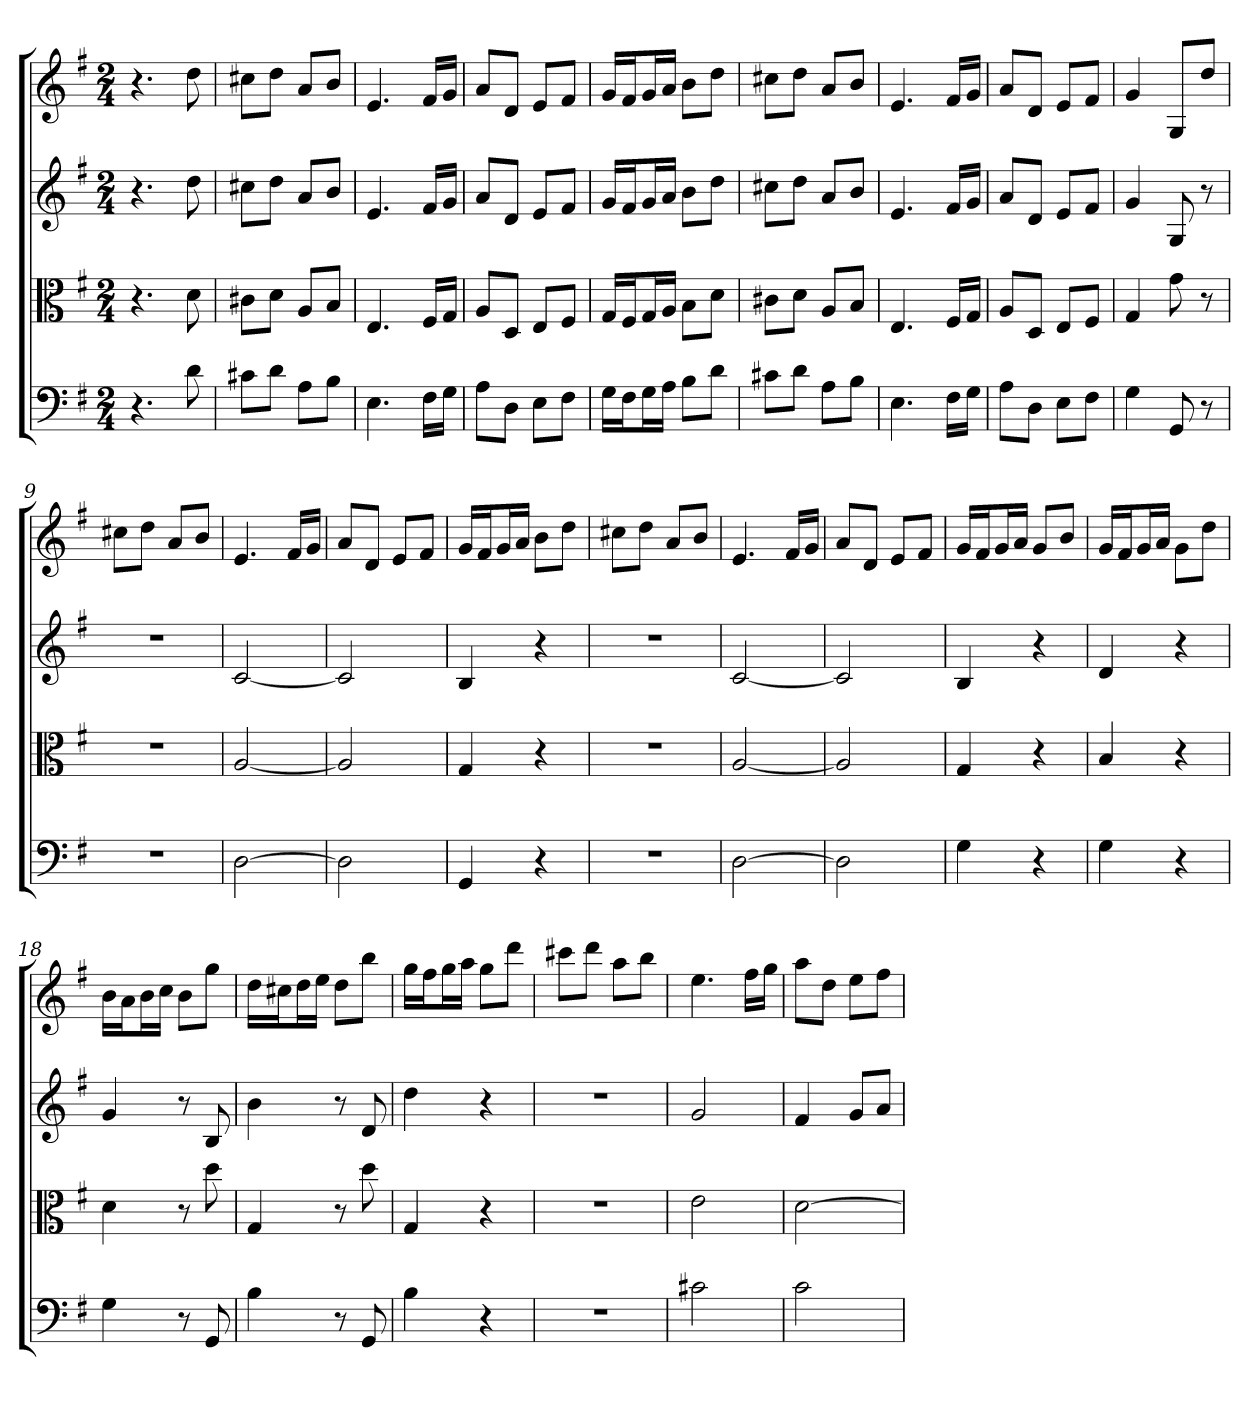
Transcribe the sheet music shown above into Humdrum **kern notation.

**kern	**kern	**kern	**kern
*part4	*part3	*part2	*part1
*staff4	*staff3	*staff2	*staff1
*clefF4	*clefC3	*	*
*k[f#]	*k[f#]	*k[f#]	*k[f#]
*G:	*G:	*G:	*G:
*M2/4	*M2/4	*M2/4	*M2/4
=	=	=	=
4.r	4.r	4.r	4.r
8d	8d	8dd	8dd
=1	=1	=1	=1
8c#X\L	8c#X\L	8cc#XL	8cc#XL
8d\J	8d\J	8ddJ	8ddJ
8A\L	8A/L	8aL	8aL
8B\J	8B/J	8bJ	8bJ
=2	=2	=2	=2
4.E	4.E	4.e	4.e
16F#\LL	16F#/LL	16f#LL	16f#LL
16G\JJ	16G/JJ	16gJJ	16gJJ
=3	=3	=3	=3
8A\L	8A/L	8aL	8aL
8D\J	8D/J	8dJ	8dJ
8E\L	8E/L	8eL	8eL
8F#\J	8F#/J	8f#J	8f#J
=4	=4	=4	=4
16G\LL	16G/LL	16gLL	16gLL
16F#\J	16F#/J	16f#J	16f#J
16G\L	16G/L	16gL	16gL
16A\JJ	16A/JJ	16aJJ	16aJJ
8B\L	8B\L	8bL	8bL
8d\J	8d\J	8ddJ	8ddJ
=5	=5	=5	=5
8c#X\L	8c#X\L	8cc#XL	8cc#XL
8d\J	8d\J	8ddJ	8ddJ
8A\L	8A/L	8aL	8aL
8B\J	8B/J	8bJ	8bJ
=6	=6	=6	=6
4.E	4.E	4.e	4.e
16F#\LL	16F#/LL	16f#LL	16f#LL
16G\JJ	16G/JJ	16gJJ	16gJJ
=7	=7	=7	=7
8A\L	8A/L	8aL	8aL
8D\J	8D/J	8dJ	8dJ
8E\L	8E/L	8eL	8eL
8F#\J	8F#/J	8f#J	8f#J
=8	=8	=8	=8
4G	4G	4g	4g
8GG	8g	8G	8GL
8r	8r	8r	8ddJ
=9	=9	=9	=9
2r	2r	2r	8cc#XL
.	.	.	8ddJ
.	.	.	8aL
.	.	.	8bJ
=10	=10	=10	=10
[2D	[2A	[2c	4.e
.	.	.	16f#LL
.	.	.	16gJJ
=11	=11	=11	=11
2D]	2A]	2c]	8aL
.	.	.	8dJ
.	.	.	8eL
.	.	.	8f#J
=12	=12	=12	=12
4GG	4G	4B	16gLL
.	.	.	16f#J
.	.	.	16gL
.	.	.	16aJJ
4r	4r	4r	8bL
.	.	.	8ddJ
=13	=13	=13	=13
2r	2r	2r	8cc#XL
.	.	.	8ddJ
.	.	.	8aL
.	.	.	8bJ
=14	=14	=14	=14
[2D	[2A	[2c	4.e
.	.	.	16f#LL
.	.	.	16gJJ
=15	=15	=15	=15
2D]	2A]	2c]	8aL
.	.	.	8dJ
.	.	.	8eL
.	.	.	8f#J
=16	=16	=16	=16
4G	4G	4B	16gLL
.	.	.	16f#J
.	.	.	16gL
.	.	.	16aJJ
4r	4r	4r	8gL
.	.	.	8bJ
=17	=17	=17	=17
4G	4B	4d	16gLL
.	.	.	16f#J
.	.	.	16gL
.	.	.	16aJJ
4r	4r	4r	8gL
.	.	.	8ddJ
=18	=18	=18	=18
4G	4d	4g	16bLL
.	.	.	16aJ
.	.	.	16bL
.	.	.	16ccJJ
8r	8r	8r	8bL
8GG	8dd	8B	8ggJ
=19	=19	=19	=19
4B	4G	4b	16ddLL
.	.	.	16cc#XJ
.	.	.	16ddL
.	.	.	16eeJJ
8r	8r	8r	8ddL
8GG	8dd	8d	8bbJ
=20	=20	=20	=20
4B	4G	4dd	16ggLL
.	.	.	16ff#J
.	.	.	16ggL
.	.	.	16aaJJ
4r	4r	4r	8ggL
.	.	.	8dddJ
=21	=21	=21	=21
2r	2r	2r	8ccc#XL
.	.	.	8dddJ
.	.	.	8aaL
.	.	.	8bbJ
=22	=22	=22	=22
2c#X	2e	2g	4.ee
.	.	.	16ff#LL
.	.	.	16ggJJ
=23	=23	=23	=23
2c	[2d	4f#	8aaL
.	.	.	8ddJ
.	.	8gL	8eeL
.	.	8aJ	8ff#J
=	=	=	=
*-	*-	*-	*-
